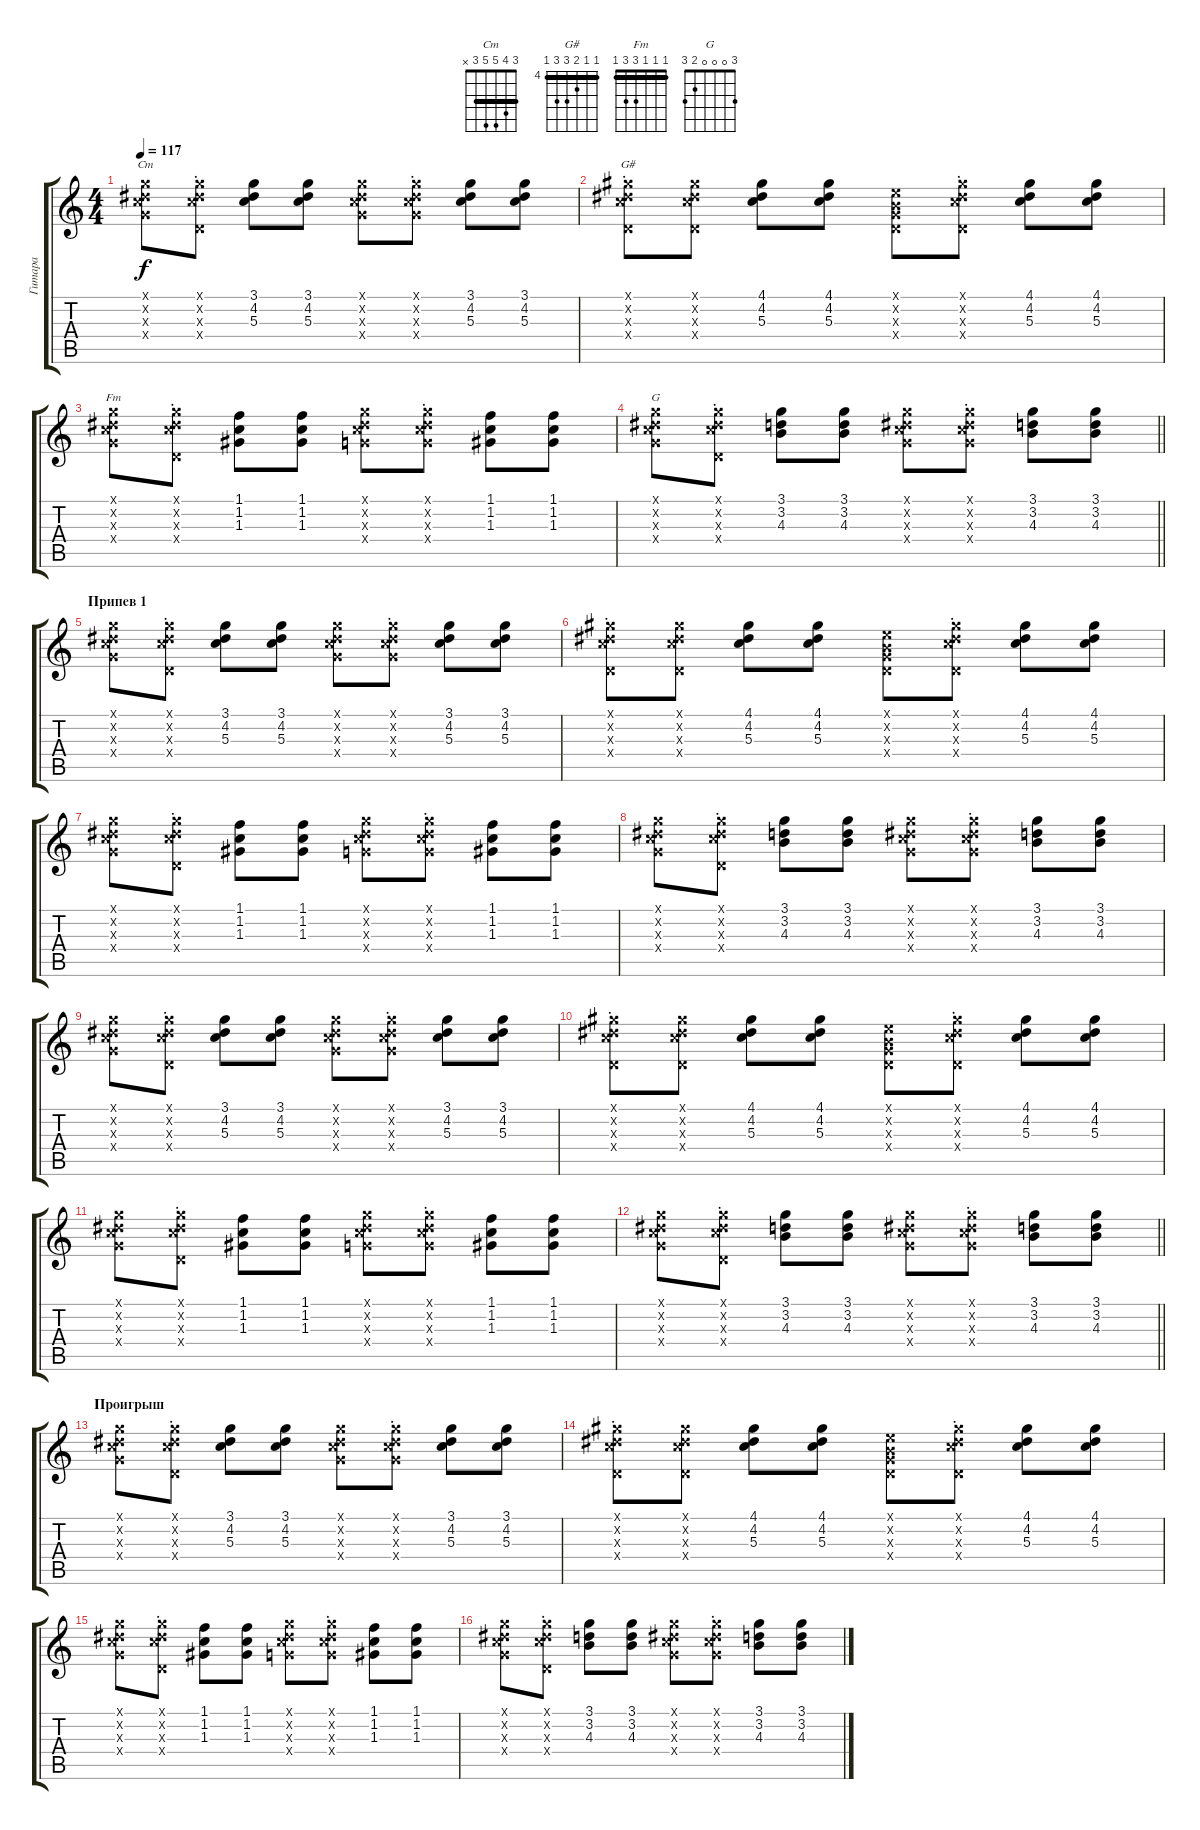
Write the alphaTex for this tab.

\track ("Гитара" "Гитара") {instrument acousticguitarsteel}
\staff {score tabs}
\tuning (E4 B3 G3 D3 A2 E2) {hide}
\chord ("Cm" 3 4 5 5 3 x) {barre 3}
\chord ("G#" 4 4 5 6 6 4) {firstfret 4 barre 4}
\chord ("Fm" 1 1 1 3 3 1) {barre 1}
\chord ("G" 3 0 0 0 2 3)
\ts (4 4)
\tempo 117
\clef g2
\ks c
(3.1{x} 4.2{x} 5.3{x} 5.4{x}).8{ch "Cm" dy f} (3.1{st x} 4.2{st x} 5.3{st x} 0.4{x}).8 (3.1 4.2 5.3).8 (3.1 4.2 5.3).8 (3.1{x} 4.2{x} 5.3{x} 5.4{x}).8 (3.1{st x} 4.2{st x} 5.3{st x} 5.4{x}).8 (3.1 4.2 5.3).8 (3.1 4.2 5.3).8 |
(4.1{st x} 4.2{st x} 5.3{st x} 0.4{x}).8{ch "G#"} (4.1{x} 4.2{x} 5.3{x} 0.4{x}).8 (4.1 4.2 5.3).8 (4.1 4.2 5.3).8 (0.1{x} 0.2{x} 0.3{x} 0.4{x}).8 (4.1{st x} 4.2{st x} 5.3{st x} 0.4{x}).8 (4.1 4.2 5.3).8 (4.1 4.2 5.3).8 |
(3.1{x} 4.2{x} 5.3{x} 5.4{x}).8{ch "Fm"} (3.1{st x} 4.2{st x} 5.3{st x} 0.4{x}).8 (1.1 1.2 1.3).8 (1.1 1.2 1.3).8 (3.1{x} 4.2{x} 5.3{x} 5.4{x}).8 (3.1{st x} 4.2{st x} 5.3{st x} 5.4{x}).8 (1.1 1.2 1.3).8 (1.1 1.2 1.3).8 |
\barLineRight lightlight
(3.1{x} 4.2{x} 5.3{x} 5.4{x}).8{ch "G"} (3.1{st x} 4.2{st x} 5.3{st x} 0.4{x}).8 (3.1 3.2 4.3).8 (3.1 3.2 4.3).8 (3.1{x} 4.2{x} 5.3{x} 5.4{x}).8 (3.1{st x} 4.2{st x} 5.3{st x} 5.4{x}).8 (3.1 3.2 4.3).8 (3.1 3.2 4.3).8 |
\section ("" "Припев 1")
(3.1{x} 4.2{x} 5.3{x} 5.4{x}).8 (3.1{st x} 4.2{st x} 5.3{st x} 0.4{x}).8 (3.1 4.2 5.3).8 (3.1 4.2 5.3).8 (3.1{x} 4.2{x} 5.3{x} 5.4{x}).8 (3.1{st x} 4.2{st x} 5.3{st x} 5.4{x}).8 (3.1 4.2 5.3).8 (3.1 4.2 5.3).8 |
(4.1{st x} 4.2{st x} 5.3{st x} 0.4{x}).8 (4.1{x} 4.2{x} 5.3{x} 0.4{x}).8 (4.1 4.2 5.3).8 (4.1 4.2 5.3).8 (0.1{x} 0.2{x} 0.3{x} 0.4{x}).8 (4.1{st x} 4.2{st x} 5.3{st x} 0.4{x}).8 (4.1 4.2 5.3).8 (4.1 4.2 5.3).8 |
(3.1{x} 4.2{x} 5.3{x} 5.4{x}).8 (3.1{st x} 4.2{st x} 5.3{st x} 0.4{x}).8 (1.1 1.2 1.3).8 (1.1 1.2 1.3).8 (3.1{x} 4.2{x} 5.3{x} 5.4{x}).8 (3.1{st x} 4.2{st x} 5.3{st x} 5.4{x}).8 (1.1 1.2 1.3).8 (1.1 1.2 1.3).8 |
(3.1{x} 4.2{x} 5.3{x} 5.4{x}).8 (3.1{st x} 4.2{st x} 5.3{st x} 0.4{x}).8 (3.1 3.2 4.3).8 (3.1 3.2 4.3).8 (3.1{x} 4.2{x} 5.3{x} 5.4{x}).8 (3.1{st x} 4.2{st x} 5.3{st x} 5.4{x}).8 (3.1 3.2 4.3).8 (3.1 3.2 4.3).8 |
(3.1{x} 4.2{x} 5.3{x} 5.4{x}).8 (3.1{st x} 4.2{st x} 5.3{st x} 0.4{x}).8 (3.1 4.2 5.3).8 (3.1 4.2 5.3).8 (3.1{x} 4.2{x} 5.3{x} 5.4{x}).8 (3.1{st x} 4.2{st x} 5.3{st x} 5.4{x}).8 (3.1 4.2 5.3).8 (3.1 4.2 5.3).8 |
(4.1{st x} 4.2{st x} 5.3{st x} 0.4{x}).8 (4.1{x} 4.2{x} 5.3{x} 0.4{x}).8 (4.1 4.2 5.3).8 (4.1 4.2 5.3).8 (0.1{x} 0.2{x} 0.3{x} 0.4{x}).8 (4.1{st x} 4.2{st x} 5.3{st x} 0.4{x}).8 (4.1 4.2 5.3).8 (4.1 4.2 5.3).8 |
(3.1{x} 4.2{x} 5.3{x} 5.4{x}).8 (3.1{st x} 4.2{st x} 5.3{st x} 0.4{x}).8 (1.1 1.2 1.3).8 (1.1 1.2 1.3).8 (3.1{x} 4.2{x} 5.3{x} 5.4{x}).8 (3.1{st x} 4.2{st x} 5.3{st x} 5.4{x}).8 (1.1 1.2 1.3).8 (1.1 1.2 1.3).8 |
\barLineRight lightlight
(3.1{x} 4.2{x} 5.3{x} 5.4{x}).8 (3.1{st x} 4.2{st x} 5.3{st x} 0.4{x}).8 (3.1 3.2 4.3).8 (3.1 3.2 4.3).8 (3.1{x} 4.2{x} 5.3{x} 5.4{x}).8 (3.1{st x} 4.2{st x} 5.3{st x} 5.4{x}).8 (3.1 3.2 4.3).8 (3.1 3.2 4.3).8 |
\section ("" "Проигрыш")
(3.1{x} 4.2{x} 5.3{x} 5.4{x}).8 (3.1{st x} 4.2{st x} 5.3{st x} 0.4{x}).8 (3.1 4.2 5.3).8 (3.1 4.2 5.3).8 (3.1{x} 4.2{x} 5.3{x} 5.4{x}).8 (3.1{st x} 4.2{st x} 5.3{st x} 5.4{x}).8 (3.1 4.2 5.3).8 (3.1 4.2 5.3).8 |
(4.1{st x} 4.2{st x} 5.3{st x} 0.4{x}).8 (4.1{x} 4.2{x} 5.3{x} 0.4{x}).8 (4.1 4.2 5.3).8 (4.1 4.2 5.3).8 (0.1{x} 0.2{x} 0.3{x} 0.4{x}).8 (4.1{st x} 4.2{st x} 5.3{st x} 0.4{x}).8 (4.1 4.2 5.3).8 (4.1 4.2 5.3).8 |
(3.1{x} 4.2{x} 5.3{x} 5.4{x}).8 (3.1{st x} 4.2{st x} 5.3{st x} 0.4{x}).8 (1.1 1.2 1.3).8 (1.1 1.2 1.3).8 (3.1{x} 4.2{x} 5.3{x} 5.4{x}).8 (3.1{st x} 4.2{st x} 5.3{st x} 5.4{x}).8 (1.1 1.2 1.3).8 (1.1 1.2 1.3).8 |
(3.1{x} 4.2{x} 5.3{x} 5.4{x}).8 (3.1{st x} 4.2{st x} 5.3{st x} 0.4{x}).8 (3.1 3.2 4.3).8 (3.1 3.2 4.3).8 (3.1{x} 4.2{x} 5.3{x} 5.4{x}).8 (3.1{st x} 4.2{st x} 5.3{st x} 5.4{x}).8 (3.1 3.2 4.3).8 (3.1 3.2 4.3).8
